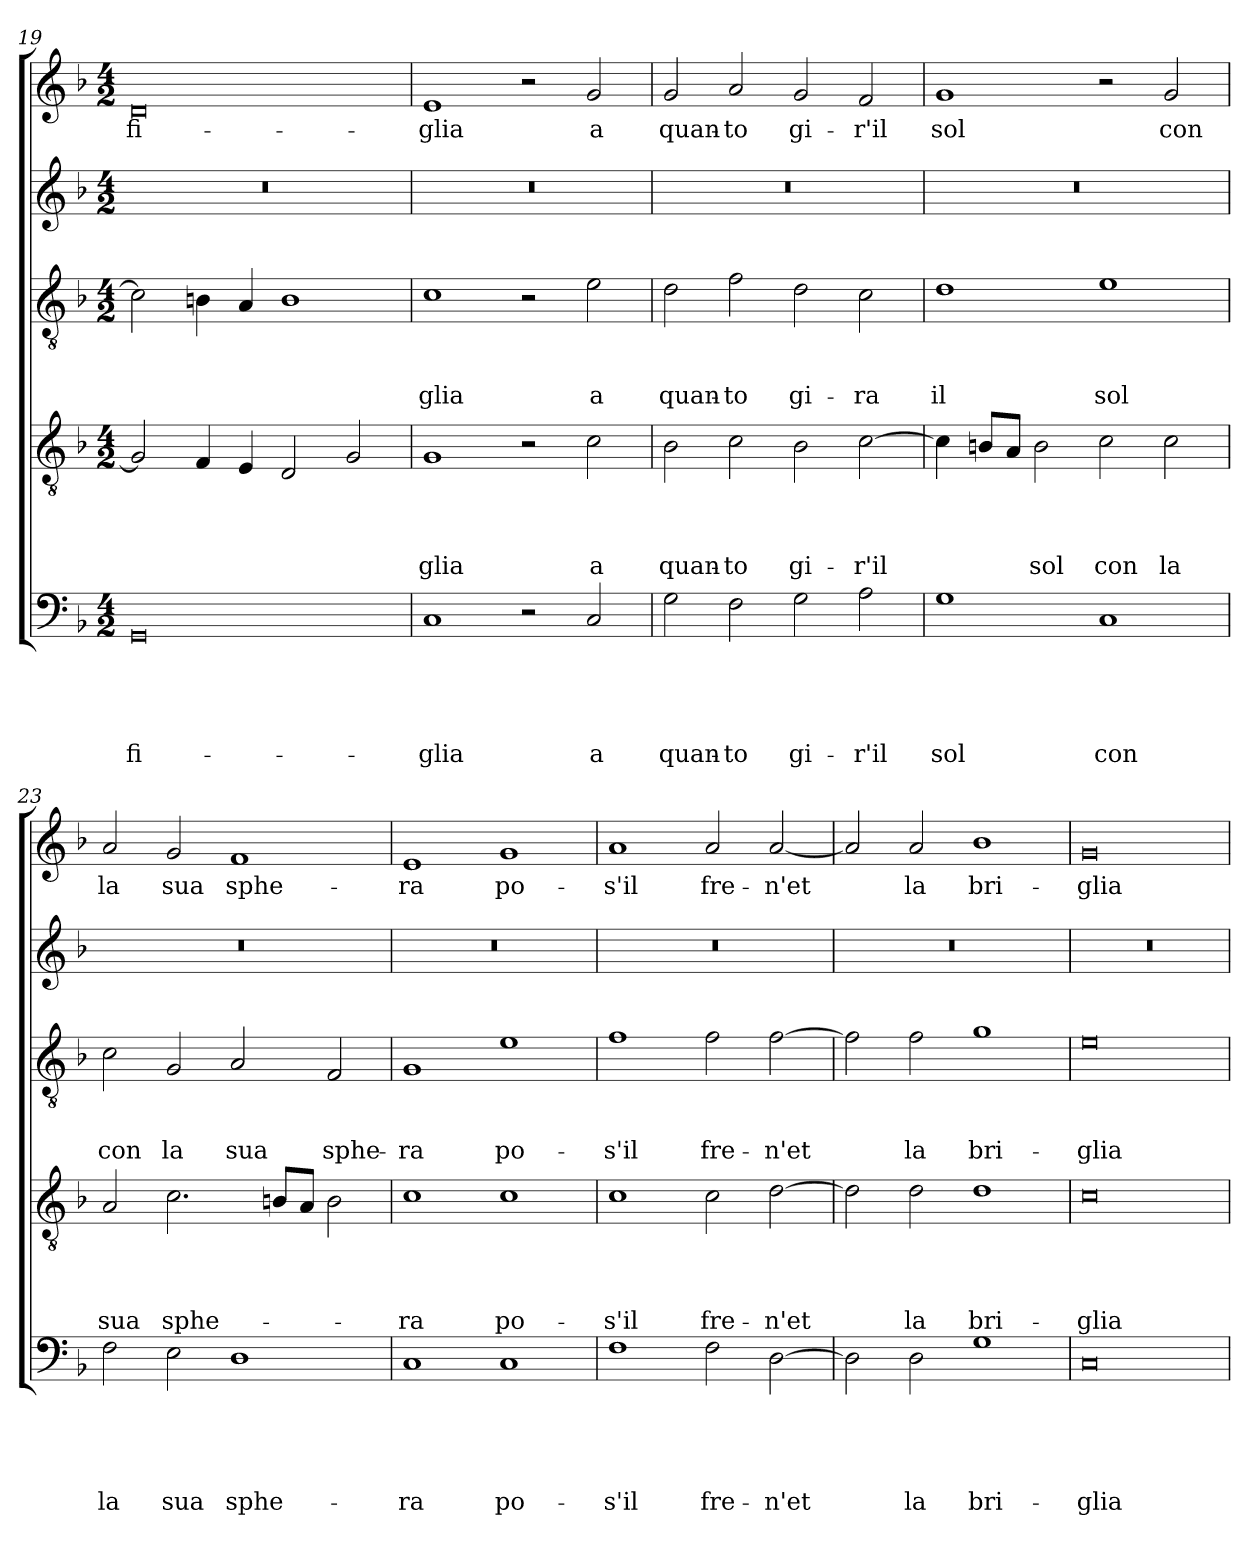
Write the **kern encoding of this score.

**kern	**text	**text	**text	**text	**text	**kern	**text	**text	**text	**text	**kern	**text	**text	**text	**kern	**kern	**text
*part5	*part5	*part5	*part5	*part5	*part5	*part4	*part4	*part4	*part4	*part4	*part3	*part3	*part3	*part3	*part2	*part1	*part1
*staff5	*staff5	*staff5	*staff5	*staff5	*staff5	*staff4	*staff4	*staff4	*staff4	*staff4	*staff3	*staff3	*staff3	*staff3	*staff2	*staff1	*staff1
*clefF4	*	*	*	*	*	*clefGv2	*	*	*	*	*clefGv2	*	*	*	*clefG2	*clefG2	*
*k[b-]	*	*	*	*	*	*k[b-]	*	*	*	*	*k[b-]	*	*	*	*k[b-]	*k[b-]	*
*F:	*	*	*	*	*	*F:	*	*	*	*	*F:	*	*	*	*F:	*F:	*
*M4/2	*	*	*	*	*	*M4/2	*	*	*	*	*M4/2	*	*	*	*M4/2	*M4/2	*
=19	=19	=19	=19	=19	=19	=19	=19	=19	=19	=19	=19	=19	=19	=19	=19	=19	=19
!	!	!	!	!	!LO:LY:b	!	!	!	!	!	!	!	!	!	!	!	!LO:LY:b
0GG	.	.	.	.	fi-	2G/]	.	.	.	.	2c\]	.	.	.	0r	0d	fi-
.	.	.	.	.	.	4F/	.	.	.	.	4Bn\	.	.	.	.	.	.
.	.	.	.	.	.	4E/	.	.	.	.	4A/	.	.	.	.	.	.
.	.	.	.	.	.	2D/	.	.	.	.	1B	.	.	.	.	.	.
.	.	.	.	.	.	2G/	.	.	.	.	.	.	.	.	.	.	.
=20	=20	=20	=20	=20	=20	=20	=20	=20	=20	=20	=20	=20	=20	=20	=20	=20	=20
!	!	!	!	!	!LO:LY:b	!	!	!	!	!LO:LY:b	!	!	!	!LO:LY:b	!	!	!LO:LY:b
1C	.	.	.	.	-glia	1G	.	.	.	-glia	1c	.	.	-glia	0r	1e	-glia
2r	.	.	.	.	.	2r	.	.	.	.	2r	.	.	.	.	2r	.
!	!	!	!	!	!LO:LY:b	!	!	!	!	!LO:LY:b	!	!	!	!LO:LY:b	!	!	!LO:LY:b
2C/	.	.	.	.	a	2c\	.	.	.	a	2e\	.	.	a	.	2g/	a
=21	=21	=21	=21	=21	=21	=21	=21	=21	=21	=21	=21	=21	=21	=21	=21	=21	=21
!	!	!	!	!	!LO:LY:b	!	!	!	!	!LO:LY:b	!	!	!	!LO:LY:b	!	!	!LO:LY:b
2G\	.	.	.	.	quan-	2B-\	.	.	.	quan-	2d\	.	.	quan-	0r	2g/	quan-
!	!	!	!	!	!LO:LY:b	!	!	!	!	!LO:LY:b	!	!	!	!LO:LY:b	!	!	!LO:LY:b
2F\	.	.	.	.	-to	2c\	.	.	.	-to	2f\	.	.	-to	.	2a/	-to
!	!	!	!	!	!LO:LY:b	!	!	!	!	!LO:LY:b	!	!	!	!LO:LY:b	!	!	!LO:LY:b
2G\	.	.	.	.	gi-	2B-\	.	.	.	gi-	2d\	.	.	gi-	.	2g/	gi-
!	!	!	!	!	!LO:LY:b	!	!	!	!	!LO:LY:b	!	!	!	!LO:LY:b	!	!	!LO:LY:b
2A\	.	.	.	.	-r'il	[2c\	.	.	.	-r'il	2c\	.	.	-ra	.	2f/	-r'il
!!LO:LB:g=z
=22	=22	=22	=22	=22	=22	=22	=22	=22	=22	=22	=22	=22	=22	=22	=22	=22	=22
!	!	!	!	!	!LO:LY:b	!	!	!	!	!	!	!	!	!LO:LY:b	!	!	!LO:LY:b
1G	.	.	.	.	sol	4c\]	.	.	.	.	1d	.	.	il	0r	1g	sol
.	.	.	.	.	.	8Bn/L	.	.	.	.	.	.	.	.	.	.	.
.	.	.	.	.	.	8A/J	.	.	.	.	.	.	.	.	.	.	.
!	!	!	!	!	!	!	!	!	!	!LO:LY:b	!	!	!	!	!	!	!
.	.	.	.	.	.	2B\	.	.	.	sol	.	.	.	.	.	.	.
!	!	!	!	!	!LO:LY:b	!	!	!	!	!LO:LY:b	!	!	!	!LO:LY:b	!	!	!
1C	.	.	.	.	con	2c\	.	.	.	con	1e	.	.	sol	.	2r	.
!	!	!	!	!	!	!	!	!	!	!LO:LY:b	!	!	!	!	!	!	!LO:LY:b
.	.	.	.	.	.	2c\	.	.	.	la	.	.	.	.	.	2g/	con
=23	=23	=23	=23	=23	=23	=23	=23	=23	=23	=23	=23	=23	=23	=23	=23	=23	=23
!	!	!	!	!	!LO:LY:b	!	!	!	!	!LO:LY:b	!	!	!	!LO:LY:b	!	!	!LO:LY:b
2F\	.	.	.	.	la	2A/	.	.	.	sua	2c\	.	.	con	0r	2a/	la
!	!	!	!	!	!LO:LY:b	!	!	!	!	!LO:LY:b	!	!	!	!LO:LY:b	!	!	!LO:LY:b
2E\	.	.	.	.	sua	2.c\	.	.	.	sphe-	2G/	.	.	la	.	2g/	sua
!	!	!	!	!	!LO:LY:b	!	!	!	!	!	!	!	!	!LO:LY:b	!	!	!LO:LY:b
1D	.	.	.	.	sphe-	.	.	.	.	.	2A/	.	.	sua	.	1f	sphe-
.	.	.	.	.	.	8Bn/L	.	.	.	.	.	.	.	.	.	.	.
.	.	.	.	.	.	8A/J	.	.	.	.	.	.	.	.	.	.	.
!	!	!	!	!	!	!	!	!	!	!	!	!	!	!LO:LY:b	!	!	!
.	.	.	.	.	.	2B\	.	.	.	.	2F/	.	.	sphe-	.	.	.
=24	=24	=24	=24	=24	=24	=24	=24	=24	=24	=24	=24	=24	=24	=24	=24	=24	=24
!	!	!	!	!	!LO:LY:b	!	!	!	!	!LO:LY:b	!	!	!	!LO:LY:b	!	!	!LO:LY:b
1C	.	.	.	.	-ra	1c	.	.	.	-ra	1G	.	.	-ra	0r	1e	-ra
!	!	!	!	!	!LO:LY:b	!	!	!	!	!LO:LY:b	!	!	!	!LO:LY:b	!	!	!LO:LY:b
1C	.	.	.	.	po-	1c	.	.	.	po-	1e	.	.	po-	.	1g	po-
=25	=25	=25	=25	=25	=25	=25	=25	=25	=25	=25	=25	=25	=25	=25	=25	=25	=25
!	!	!	!	!	!LO:LY:b	!	!	!	!	!LO:LY:b	!	!	!	!LO:LY:b	!	!	!LO:LY:b
1F	.	.	.	.	-s'il	1c	.	.	.	-s'il	1f	.	.	-s'il	0r	1a	-s'il
!	!	!	!	!	!LO:LY:b	!	!	!	!	!LO:LY:b	!	!	!	!LO:LY:b	!	!	!LO:LY:b
2F\	.	.	.	.	fre-	2c\	.	.	.	fre-	2f\	.	.	fre-	.	2a/	fre-
!	!	!	!	!	!LO:LY:b	!	!	!	!	!LO:LY:b	!	!	!	!LO:LY:b	!	!	!LO:LY:b
[2D\	.	.	.	.	-n'et	[2d\	.	.	.	-n'et	[2f\	.	.	-n'et	.	[2a/	-n'et
=26	=26	=26	=26	=26	=26	=26	=26	=26	=26	=26	=26	=26	=26	=26	=26	=26	=26
2D\]	.	.	.	.	.	2d\]	.	.	.	.	2f\]	.	.	.	0r	2a/]	.
!	!	!	!	!	!LO:LY:b	!	!	!	!	!LO:LY:b	!	!	!	!LO:LY:b	!	!	!LO:LY:b
2D\	.	.	.	.	la	2d\	.	.	.	la	2f\	.	.	la	.	2a/	la
!	!	!	!	!	!LO:LY:b	!	!	!	!	!LO:LY:b	!	!	!	!LO:LY:b	!	!	!LO:LY:b
1G	.	.	.	.	bri-	1d	.	.	.	bri-	1g	.	.	bri-	.	1b-	bri-
=27	=27	=27	=27	=27	=27	=27	=27	=27	=27	=27	=27	=27	=27	=27	=27	=27	=27
!	!	!	!	!	!LO:LY:b	!	!	!	!	!LO:LY:b	!	!	!	!LO:LY:b	!	!	!LO:LY:b
0C	.	.	.	.	-glia	0c	.	.	.	-glia	0e	.	.	-glia	0r	0g	-glia
=	=	=	=	=	=	=	=	=	=	=	=	=	=	=	=	=	=
*-	*-	*-	*-	*-	*-	*-	*-	*-	*-	*-	*-	*-	*-	*-	*-	*-	*-
